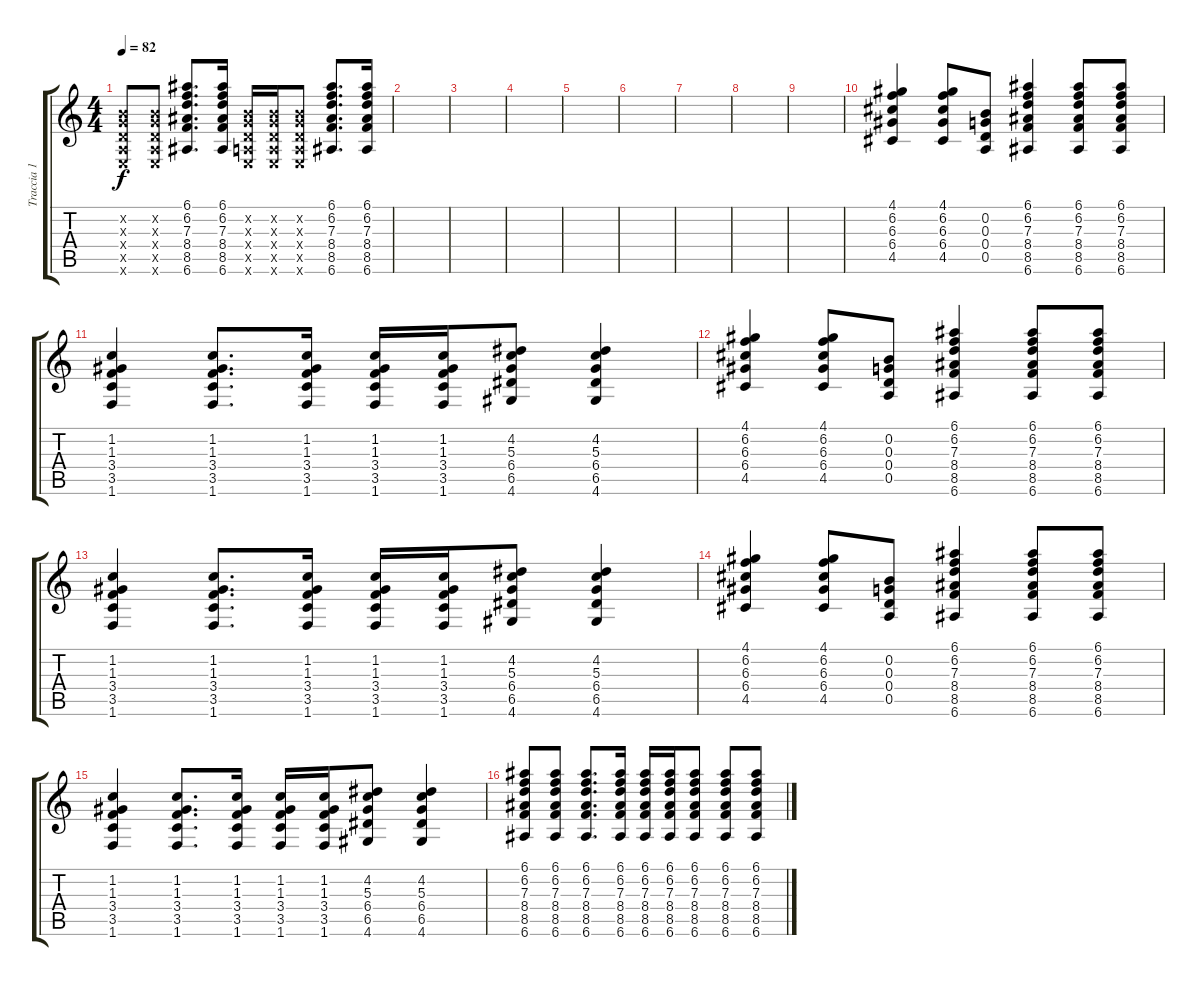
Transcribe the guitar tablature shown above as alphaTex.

\track ("Traccia 1" "Traccia 1") {instrument acousticguitarsteel}
\staff {score tabs}
\tuning (E4 B3 G3 D3 A2 E2) {hide}
\ts (4 4)
\tempo 82
\clef g2
\ks c
(0.2{x} 0.3{x} 0.4{x} 0.5{x} 0.6{x}).8{dy f} (0.2{x} 0.3{x} 0.4{x} 0.5{x} 0.6{x}).8 (6.1 6.2 7.3 8.4 8.5 6.6).8{d} (6.1 6.2 7.3 8.4 8.5 6.6).16 (0.2{x} 0.3{x} 0.4{x} 0.5{x} 0.6{x}).16 (0.2{x} 0.3{x} 0.4{x} 0.5{x} 0.6{x}).16 (0.2{x} 0.3{x} 0.4{x} 0.5{x} 0.6{x}).8 (6.1 6.2 7.3 8.4 8.5 6.6).8{d} (6.1 6.2 7.3 8.4 8.5 6.6).16 |
|
|
|
|
|
|
|
|
(4.1 6.2 6.3 6.4 4.5).4 (4.1 6.2 6.3 6.4 4.5).8 (0.2 0.3 0.4 0.5).8 (6.1 6.2 7.3 8.4 8.5 6.6).4 (6.1 6.2 7.3 8.4 8.5 6.6).8 (6.1 6.2 7.3 8.4 8.5 6.6).8 |
(1.2 1.3 3.4 3.5 1.6).4 (1.2 1.3 3.4 3.5 1.6).8{d} (1.2 1.3 3.4 3.5 1.6).16 (1.2 1.3 3.4 3.5 1.6).16 (1.2 1.3 3.4 3.5 1.6).16 (4.2 5.3 6.4 6.5 4.6).8 (4.2 5.3 6.4 6.5 4.6).4 |
(4.1 6.2 6.3 6.4 4.5).4 (4.1 6.2 6.3 6.4 4.5).8 (0.2 0.3 0.4 0.5).8 (6.1 6.2 7.3 8.4 8.5 6.6).4 (6.1 6.2 7.3 8.4 8.5 6.6).8 (6.1 6.2 7.3 8.4 8.5 6.6).8 |
(1.2 1.3 3.4 3.5 1.6).4 (1.2 1.3 3.4 3.5 1.6).8{d} (1.2 1.3 3.4 3.5 1.6).16 (1.2 1.3 3.4 3.5 1.6).16 (1.2 1.3 3.4 3.5 1.6).16 (4.2 5.3 6.4 6.5 4.6).8 (4.2 5.3 6.4 6.5 4.6).4 |
(4.1 6.2 6.3 6.4 4.5).4 (4.1 6.2 6.3 6.4 4.5).8 (0.2 0.3 0.4 0.5).8 (6.1 6.2 7.3 8.4 8.5 6.6).4 (6.1 6.2 7.3 8.4 8.5 6.6).8 (6.1 6.2 7.3 8.4 8.5 6.6).8 |
(1.2 1.3 3.4 3.5 1.6).4 (1.2 1.3 3.4 3.5 1.6).8{d} (1.2 1.3 3.4 3.5 1.6).16 (1.2 1.3 3.4 3.5 1.6).16 (1.2 1.3 3.4 3.5 1.6).16 (4.2 5.3 6.4 6.5 4.6).8 (4.2 5.3 6.4 6.5 4.6).4 |
(6.1 6.2 7.3 8.4 8.5 6.6).8 (6.1 6.2 7.3 8.4 8.5 6.6).8 (6.1 6.2 7.3 8.4 8.5 6.6).8{d} (6.1 6.2 7.3 8.4 8.5 6.6).16 (6.1 6.2 7.3 8.4 8.5 6.6).16 (6.1 6.2 7.3 8.4 8.5 6.6).16 (6.1 6.2 7.3 8.4 8.5 6.6).8 (6.1 6.2 7.3 8.4 8.5 6.6).8 (6.1 6.2 7.3 8.4 8.5 6.6).8
